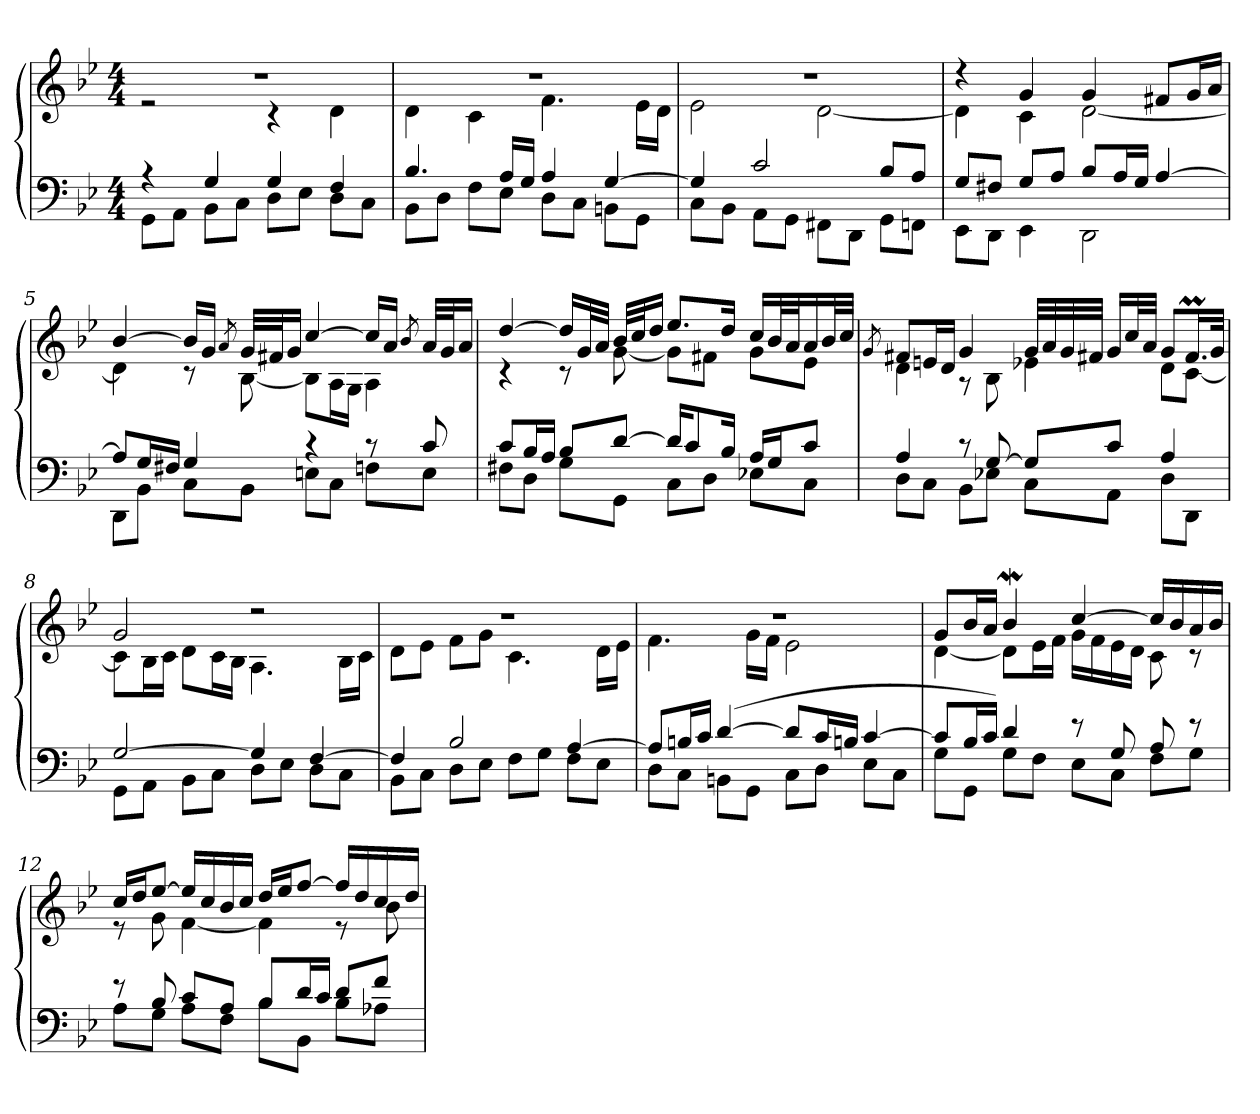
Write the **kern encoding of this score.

**kern	**kern	**dynam
*part1	*part1	*part1
*staff2	*staff1	*staff1/2
*clefF4	*clefG2	*
*k[b-e-]	*k[b-e-]	*
*B-:	*B-:	*
*M4/4	*M4/4	*
=1	=1	=1
*^	*^	*
!	!	!	!	!LO:DY:a
4rA	8GG\L	1r	2re	Adagio
.	8AA\J	.	.	.
4G/	8BB-\L	.	.	.
.	8C\J	.	.	.
4G/	8D\L	.	4rc	.
.	8E-\J	.	.	.
4F/	8D\L	.	4d\	.
.	8C\J	.	.	.
=2	=2	=2	=2	=2
4.B-/	8BB-\L	1r	4d\	.
.	8D\J	.	.	.
.	8F\L	.	4c\	.
16A/LL	8E-\J	.	.	.
16G/JJ	.	.	.	.
4A/	8D\L	.	4.f\	.
.	8C\J	.	.	.
[4G/	8BBn\L	.	.	.
.	8GG\J	.	16e-\LL	.
.	.	.	16d\JJ	.
=3	=3	=3	=3	=3
4G/]	8C\L	1r	2e-\	.
.	8BB-\J	.	.	.
2c/	8AA\L	.	.	.
.	8GG\J	.	.	.
.	8FF#X\L	.	[2d\	.
.	8DD\J	.	.	.
8B-/L	8GG\L	.	.	.
8A/J	8FFn\J	.	.	.
=4	=4	=4	=4	=4
8G/L	8EE-\L	4r	4d\]	.
8F#X/J	8DD\J	.	.	.
8G/L	4EE-\	4g/	4c\	.
8A/J	.	.	.	.
8B-/L	2DD\	4g/	[2d\	.
16A/L	.	.	.	.
16G/JJ	.	.	.	.
[4A/	.	8f#X/L	.	.
.	.	16g/L	.	.
.	.	16a/JJ	.	.
!!LO:LB:g=z	!!
=5	=5	=5	=5	=5
8A/L]	8DD\L	[4b-/	4d\]	.
16G/L	8BB-\J	.	.	.
16F#X/JJ	.	.	.	.
4G/	8C\L	16b-/LL]	8rc	.
.	.	16g/JJ	.	.
.	.	8qa/	.	.
.	8BB-\J	32g/LLL	[8B-\	.
.	.	32f#X/J	.	.
.	.	16g/JJ	.	.
4rc	8En\L	[4cc/	8B-\L]	.
.	8C\J	.	16A\L	.
.	.	.	16G\JJ	.
8rc	8Fn\L	16cc/LL]	4A\	.
.	.	16a/JJ	.	.
.	.	8qb-/	.	.
8c/	8E\J	32a/LLL	.	.
.	.	32g/J	.	.
.	.	16a/JJ	.	.
=6	=6	=6	=6	=6
8c/L	8F#X\L	[4dd/	4rc	.
16B-/L	8D\J	.	.	.
16A/JJ	.	.	.	.
8B-/L	8G\L	16dd/LL]	8rc	.
.	.	32g/L	.	.
.	.	32a/JJJ	.	.
[8d/J	8GG\J	32b-/LLL	[8g\	.
.	.	32cc/J	.	.
.	.	16dd/JJ	.	.
16d/KL]	8C\L	8.ee-/L	8g\L]	.
8c/	.	.	.	.
.	8D\J	.	8f#X\J	.
16B-/Jk	.	16dd/Jk	.	.
16A/LL	8E-X\L	16cc/LL	8g\L	.
16G/J	.	32b-/L	.	.
.	.	32a/J	.	.
8c/J	8C\J	16a/	8e-\J	.
.	.	32b-/L	.	.
.	.	32cc/JJJ	.	.
!!LO:LB:g=z	!!
=7	=7	=7	=7	=7
.	.	8qg/	.	.
4A/	8D\L	8f#X/L	4d\	.
.	8C\J	16en/L	.	.
.	.	16d/JJ	.	.
8rc	8BB-\L	4g/	8rA	.
[8G/	8E-X\J	.	8B-\	.
8G/L]	8C\L	32g/LLL	4e-X\	.
.	.	32a/	.	.
.	.	32g/	.	.
.	.	32f#X/JJJ	.	.
8c/J	8AA\J	16g/LL	.	.
.	.	32cc/L	.	.
.	.	32a/JJJ	.	.
4A/	8D\L	8g/L	8d\L	.
.	8DD\J	16.f#m/L	[8c\J	.
.	.	32g/JJk	.	.
=8	=8	=8	=8	=8
[2G/	8GG\L	2g/	8c\L]	.
.	8AA\J	.	16B-\L	.
.	.	.	16c\JJ	.
.	8BB-\L	.	8d\L	.
.	8C\J	.	16c\L	.
.	.	.	16B-\JJ	.
4G/]	8D\L	2rdd	4.A\	.
.	8E-\J	.	.	.
[4F/	8D\L	.	.	.
.	8C\J	.	16B-\LL	.
.	.	.	16c\JJ	.
=9	=9	=9	=9	=9
4F/]	8BB-\L	1rdd	8d\L	.
.	8C\J	.	8e-\J	.
2B-/	8D\L	.	8f\L	.
.	8E-\J	.	8g\J	.
.	8F\L	.	4.c\	.
.	8G\J	.	.	.
[4A/	8F\L	.	.	.
.	8E-\J	.	16d\LL	.
.	.	.	16e-\JJ	.
!!LO:LB:g=z	!!
=10	=10	=10	=10	=10
8A/L]	8D\L	1r	4.f\	.
16Bn/L	8C\J	.	.	.
16c/JJ	.	.	.	.
([4d/	8BBn\L	.	.	.
.	8GG\J	.	16g\LL	.
.	.	.	16f\JJ	.
8d/L]	8C\L	.	2e-\	.
16c/L	8D\J	.	.	.
16Bn/JJ	.	.	.	.
[4c/	8E-\L	.	.	.
.	8C\J	.	.	.
=11	=11	=11	=11	=11
8c/L]	8G\L	8g/L	[4d\	.
16B-/L	8GG\J	16b-/L	.	.
16c/JJ)	.	16a/JJ	.	.
4d/	8G\L	4b-w/	8d\L]	.
.	8F\J	.	16e-\L	.
.	.	.	16f\JJ	.
8re	8E-\L	[4cc/	16g\LL	.
.	.	.	16f\	.
8G/	8C\J	.	16e-\	.
.	.	.	16d\JJ	.
8A/	8F\L	16cc/LL]	8c\	.
.	.	16b-/	.	.
8re	8G\J	16a/	8rc	.
.	.	16b-/JJ	.	.
=12	=12	=12	=12	=12
8re	8A\L	16cc/LL	8re	.
.	.	16dd/J	.	.
8B-/	8G\J	[8ee-/J	8g\	.
8c/L	8A\L	16ee-/LL]	[4f\	.
.	.	16cc/	.	.
8A/J	8F\J	16b-/	.	.
.	.	16cc/JJ	.	.
8B-/L	8B-\L	16dd/LL	4f\]	.
.	.	16ee-/J	.	.
16d/L	8BB-\J	[8ff/J	.	.
16c/JJ	.	.	.	.
8d/L	8B-\L	16ff/LL]	8r	.
.	.	16dd/	.	.
8f/J	8A-X\J	16cc/	8b-\	.
.	.	16dd/JJ	.	.
*v	*v	*	*	*
*	*v	*v	*
=	=	=
*-	*-	*-
